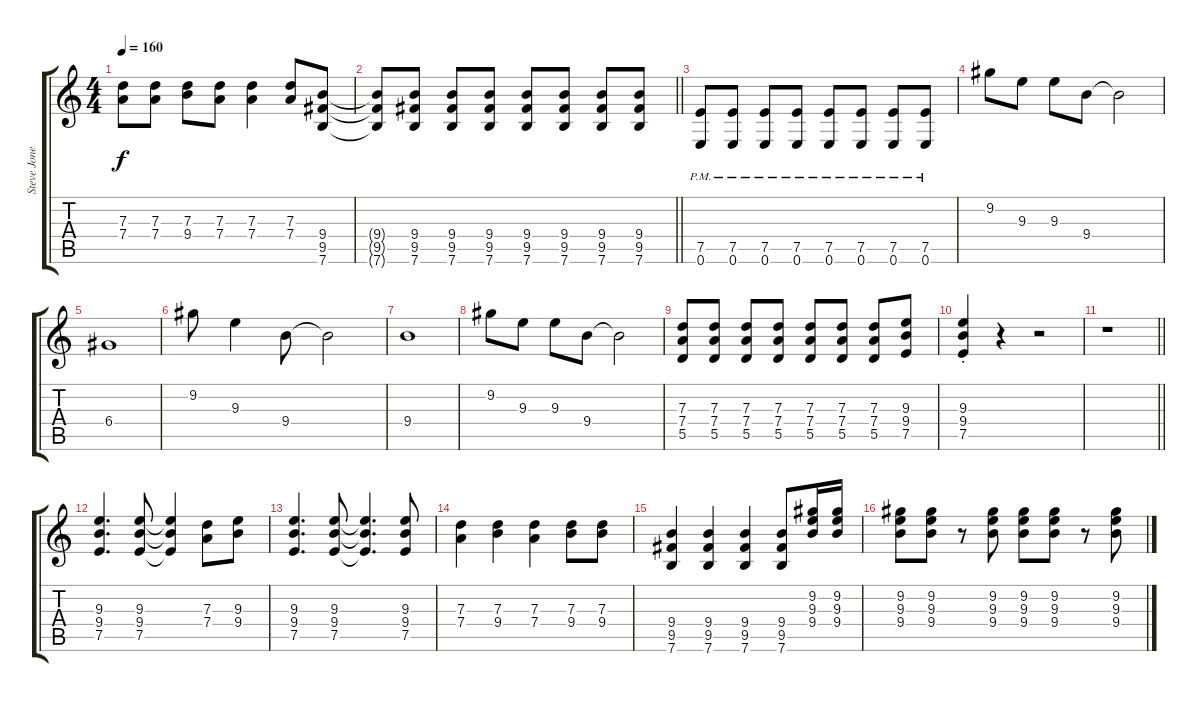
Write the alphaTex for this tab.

\track ("Steve Jones" "Steve Jone") {instrument distortionguitar}
\staff {score tabs}
\tuning (E4 B3 G3 D3 A2 E2) {hide}
\ts (4 4)
\tempo 160
\clef g2
\ks c
(7.3{t} 7.4{t}).8{dy f} (7.3 7.4).8 (7.3 9.4).8 (7.3 7.4).8 (7.3 7.4).4 (7.3 7.4).8 (9.4 9.5 7.6).8 |
\barLineRight lightlight
(9.4{t} 9.5{t} 7.6{t}).8 (9.4 9.5 7.6).8 (9.4 9.5 7.6).8 (9.4 9.5 7.6).8 (9.4 9.5 7.6).8 (9.4 9.5 7.6).8 (9.4 9.5 7.6).8 (9.4 9.5 7.6).8 |
(7.5 0.6{pm}).8 (7.5 0.6{pm}).8 (7.5 0.6{pm}).8 (7.5 0.6{pm}).8 (7.5 0.6{pm}).8 (7.5 0.6{pm}).8 (7.5 0.6{pm}).8 (7.5 0.6{pm}).8 |
9.2.8 9.3.8 9.3.8 9.4.8 9.4{t}.2 |
6.4.1 |
9.2.8 9.3.4 9.4.8 9.4{t}.2 |
9.4.1 |
9.2.8 9.3.8 9.3.8 9.4.8 9.4{t}.2 |
(7.3 7.4 5.5).8 (7.3 7.4 5.5).8 (7.3 7.4 5.5).8 (7.3 7.4 5.5).8 (7.3 7.4 5.5).8 (7.3 7.4 5.5).8 (7.3 7.4 5.5).8 (9.3 9.4 7.5).8 |
(9.3{st} 9.4{st} 7.5{st}).4 r.4 r.2 |
\barLineRight lightlight
r.1 |
(9.3 9.4 7.5).4{d} (9.3 9.4 7.5).8 (9.3{t} 9.4{t} 7.5{t}).4 (7.3 7.4).8 (9.3 9.4).8 |
(9.3 9.4 7.5).4{d} (9.3 9.4 7.5).8 (9.3{t} 9.4{t} 7.5{t}).4{d} (9.3 9.4 7.5).8 |
(7.3 7.4).4 (7.3 9.4).4 (7.3 7.4).4 (7.3 9.4).8 (7.3 9.4).8 |
(9.4 9.5 7.6).4 (9.4 9.5 7.6).4 (9.4 9.5 7.6).4 (9.4 9.5 7.6).8 (9.2 9.3 9.4).16 (9.2 9.3 9.4).16 |
(9.2 9.3 9.4).8 (9.2 9.3 9.4).8 r.8 (9.2 9.3 9.4).8 (9.2 9.3 9.4).8 (9.2 9.3 9.4).8 r.8 (9.2 9.3 9.4).8
